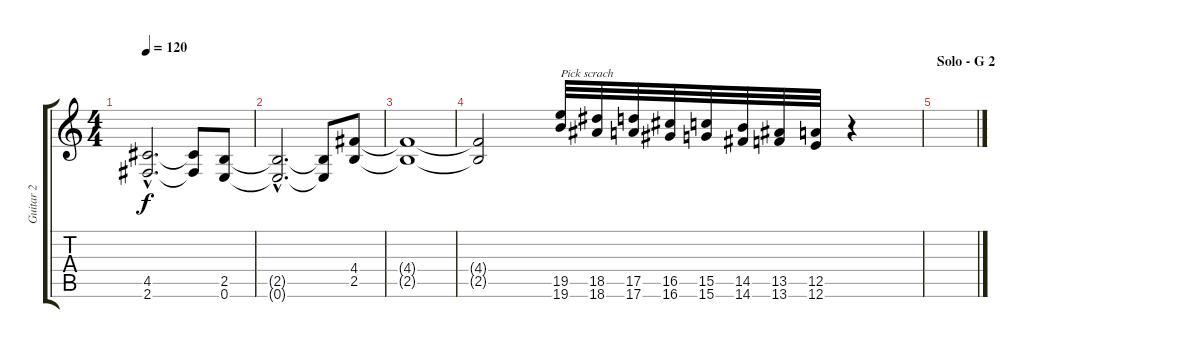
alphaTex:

\track ("Guitar 2" "Guitar 2") {instrument distortionguitar}
\staff {score tabs}
\tuning (E4 B3 G3 D3 A2 E2) {hide}
\ts (4 4)
\tempo 120
\clef g2
\ks c
(4.5{hac t} 2.6{hac t}).2{d dy f} (4.5{t} 2.6{t}).8 (2.5 0.6).8 |
(2.5{hac t} 0.6{hac t}).2{d} (2.5{t} 0.6{t}).8 (4.4 2.5).8 |
(4.4{t} 2.5{t}).1 |
(4.4{t} 2.5{t}).2 (19.5 19.6).32{txt "Pick scrach" volume 16 instrument guitarfretnoise} (18.5 18.6).32 (17.5 17.6).32 (16.5 16.6).32 (15.5 15.6).32 (14.5 14.6).32 (13.5 13.6).32 (12.5 12.6).32 r.4{instrument distortionguitar} |
\section ("" "Solo - G 2")
